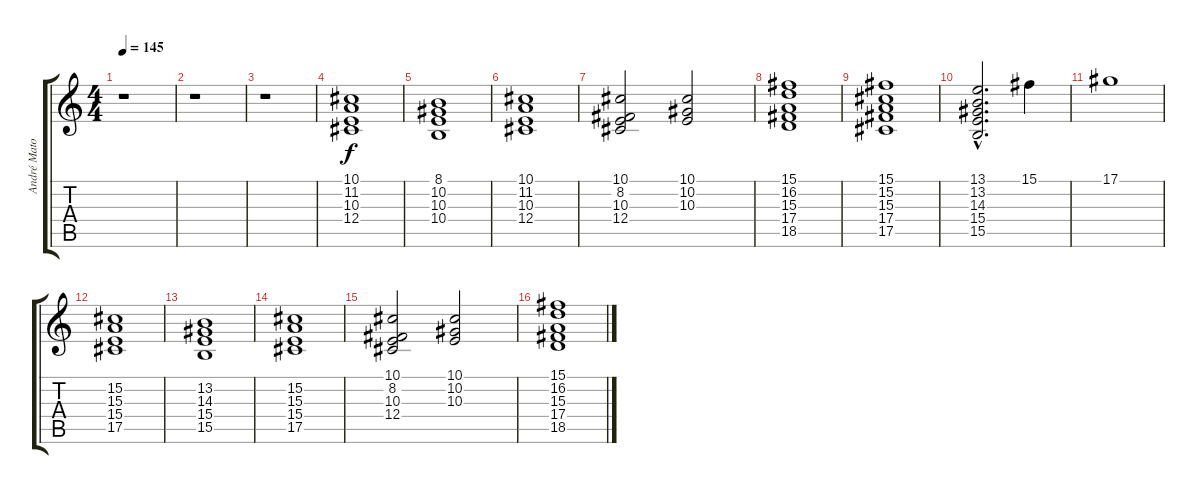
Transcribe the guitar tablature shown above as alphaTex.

\track ("André Matos - Choir" "André Mato") {instrument choiraahs}
\staff {score tabs}
\tuning (Eb4 Bb3 Gb3 Db3 Ab2 Eb2) {hide}
\ts (4 4)
\tempo 145
\clef g2
\ks c
r.1{dy f} |
r.1 |
r.1 |
(10.1 11.2 10.3 12.4).1 |
(8.1 10.2 10.3 10.4).1 |
(10.1 11.2 10.3 12.4).1 |
(10.1 8.2 10.3 12.4).2 (10.1 10.2 10.3).2 |
(15.1 16.2 15.3 17.4 18.5).1 |
(15.1 15.2 15.3 17.4 17.5).1 |
(13.1{hac} 13.2 14.3 15.4 15.5).2{d} 15.1.4 |
17.1.1 |
(15.2 15.3 15.4 17.5).1 |
(13.2 14.3 15.4 15.5).1 |
(15.2 15.3 15.4 17.5).1 |
(10.1 8.2 10.3 12.4).2 (10.1 10.2 10.3).2 |
(15.1 16.2 15.3 17.4 18.5).1
